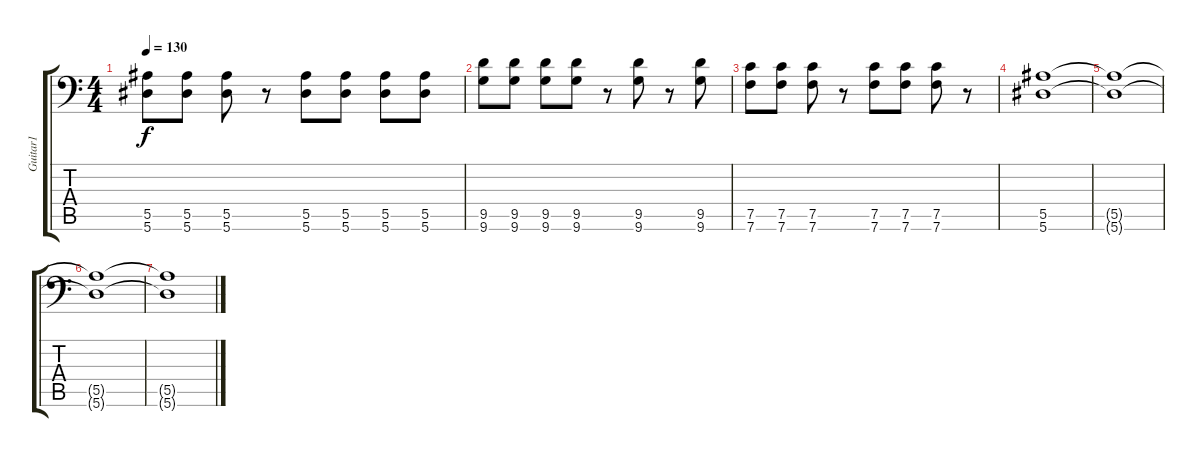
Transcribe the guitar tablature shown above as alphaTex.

\track ("Guitar1" "Guitar1") {instrument distortionguitar}
\staff {score tabs}
\tuning (C4 G3 Eb3 Bb2 F2 Bb1) {hide}
\ts (4 4)
\tempo 130
\clef f4
\ks c
(5.5 5.6).8{dy f} (5.5 5.6).8 (5.5 5.6).8 r.8 (5.5 5.6).8 (5.5 5.6).8 (5.5 5.6).8 (5.5 5.6).8 |
(9.5 9.6).8 (9.5 9.6).8 (9.5 9.6).8 (9.5 9.6).8 r.8 (9.5 9.6).8 r.8 (9.5 9.6).8 |
(7.5 7.6).8 (7.5 7.6).8 (7.5 7.6).8 r.8 (7.5 7.6).8 (7.5 7.6).8 (7.5 7.6).8 r.8 |
(5.5 5.6).1{volume 0} |
(5.5{t} 5.6{t}).1 |
(5.5{t} 5.6{t}).1 |
(5.5{t} 5.6{t}).1
